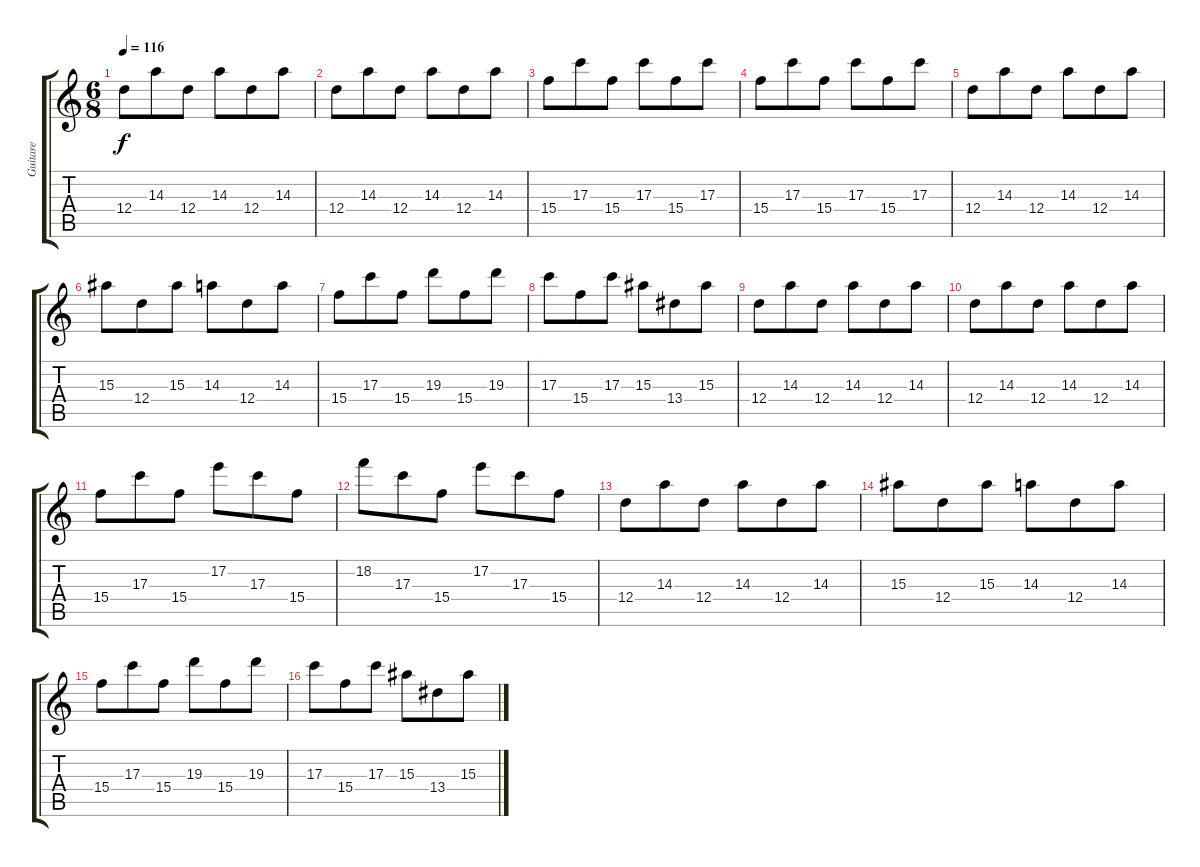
\track ("Guitare" "Guitare") {instrument electricguitarclean}
\staff {score tabs}
\tuning (E4 B3 G3 D3 A2 E2) {hide}
\ts (6 8)
\tempo 116
\clef g2
\ks c
12.4.8{dy f} 14.3.8 12.4.8 14.3.8 12.4.8 14.3.8 |
12.4.8 14.3.8 12.4.8 14.3.8 12.4.8 14.3.8 |
15.4.8 17.3.8 15.4.8 17.3.8 15.4.8 17.3.8 |
15.4.8 17.3.8 15.4.8 17.3.8 15.4.8 17.3.8 |
12.4.8 14.3.8 12.4.8 14.3.8 12.4.8 14.3.8 |
15.3.8 12.4.8 15.3.8 14.3.8 12.4.8 14.3.8 |
15.4.8 17.3.8 15.4.8 19.3.8 15.4.8 19.3.8 |
17.3.8 15.4.8 17.3.8 15.3.8 13.4.8 15.3.8 |
12.4.8 14.3.8 12.4.8 14.3.8 12.4.8 14.3.8 |
12.4.8 14.3.8 12.4.8 14.3.8 12.4.8 14.3.8 |
15.4.8 17.3.8 15.4.8 17.2.8 17.3.8 15.4.8 |
18.2.8 17.3.8 15.4.8 17.2.8 17.3.8 15.4.8 |
12.4.8 14.3.8 12.4.8 14.3.8 12.4.8 14.3.8 |
15.3.8 12.4.8 15.3.8 14.3.8 12.4.8 14.3.8 |
15.4.8 17.3.8 15.4.8 19.3.8 15.4.8 19.3.8 |
17.3.8 15.4.8 17.3.8 15.3.8 13.4.8 15.3.8
